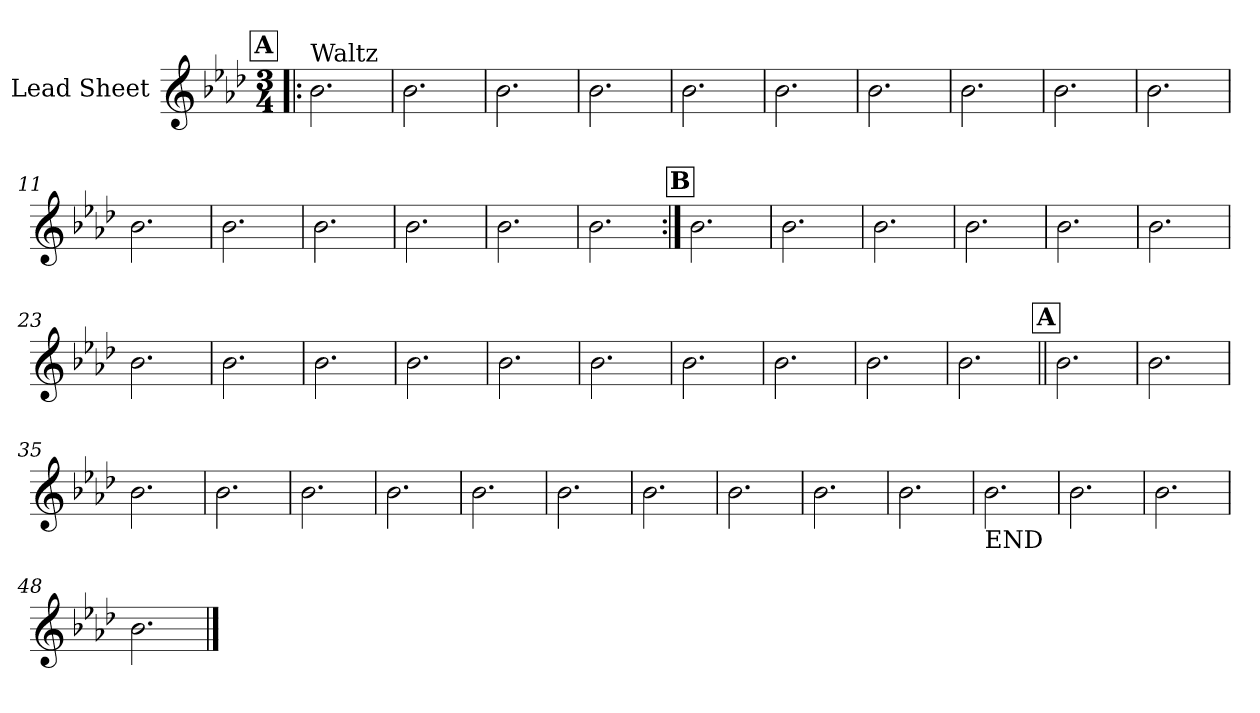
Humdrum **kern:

**kern
*part1
*staff1
*I"Lead Sheet
*clefG2
*k[b-e-a-d-]
*A-:
*M3/4
!!LO:REH:place=s1:a:fs=14:t=A
=1!|:
!LO:TX:a:t=Waltz
2.b-\
=2
2.b-\
=3
2.b-\
=4
2.b-\
=5
2.b-\
=6
2.b-\
=7
2.b-\
=8
2.b-\
!!LO:LB:g=z
=9
2.b-\
=10
2.b-\
=11
2.b-\
=12
2.b-\
=13
2.b-\
=14
2.b-\
=15
2.b-\
=16
2.b-\
!!LO:LB:g=z
!!LO:REH:place=s1:a:fs=14:t=B
=17:|!
2.b-\
=18
2.b-\
=19
2.b-\
=20
2.b-\
=21
2.b-\
=22
2.b-\
=23
2.b-\
=24
2.b-\
!!LO:LB:g=z
=25
2.b-\
=26
2.b-\
=27
2.b-\
=28
2.b-\
=29
2.b-\
=30
2.b-\
=31
2.b-\
=32
2.b-\
!!LO:LB:g=z
!!LO:REH:place=s1:a:fs=14:t=A
=33||
2.b-\
=34
2.b-\
=35
2.b-\
=36
2.b-\
=37
2.b-\
=38
2.b-\
=39
2.b-\
=40
2.b-\
!!LO:LB:g=z
=41
2.b-\
=42
2.b-\
=43
2.b-\
=44
2.b-\
=45
!LO:TX:b:t=END
2.b-\
=46
2.b-\
=47
2.b-\
=48
2.b-\
==
*-
